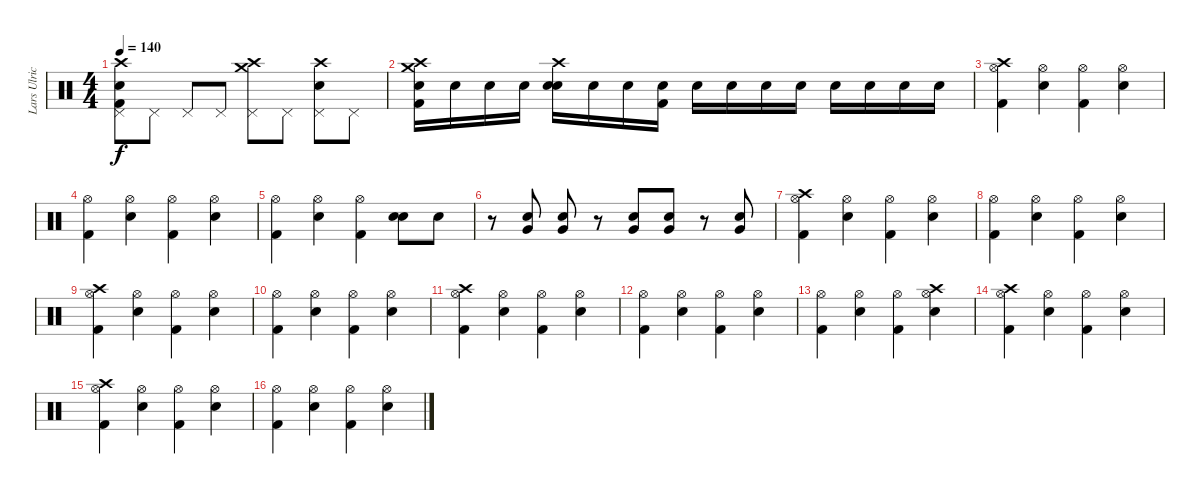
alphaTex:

\track ("Lars Ulrich (Drums)" "Lars Ulric") {instrument percussion}
\staff {score}
\articulation defaults
\ts (4 4)
\tempo 140
\clef neutral
\ks c
("Crash high (hit)" "Pedal Hi-Hat (hit)" "Snare (hit) 2" "Kick (hit) 2").8{dy f} "Pedal Hi-Hat (hit)".8 "Pedal Hi-Hat (hit)".8 "Pedal Hi-Hat (hit)".8 ("Crash medium (hit)" "Crash high (hit)" "Pedal Hi-Hat (hit)").8 "Pedal Hi-Hat (hit)".8 ("Crash high (hit)" "Pedal Hi-Hat (hit)" "Snare (hit) 2").8 "Pedal Hi-Hat (hit)".8 |
("Crash medium (hit)" "Crash high (hit)" "Snare (hit) 2" "Kick (hit) 2").16 "Snare (hit) 2".16 "Snare (hit) 2".16 "Snare (hit) 2".16 ("Crash high (hit)" "Snare (hit) 2" "Snare (hit) 2").16 "Snare (hit) 2".16 "Snare (hit) 2".16 ("Snare (hit) 2" "Kick (hit) 2").16 "Snare (hit) 2".16 "Snare (hit) 2".16 "Snare (hit) 2".16 "Snare (hit) 2".16 "Snare (hit) 2".16 "Snare (hit) 2".16 "Snare (hit) 2".16 "Snare (hit) 2".16 |
("Crash high (hit)" "Hi-Hat (open)" "Kick (hit) 2").4 ("Hi-Hat (open)" "Snare (hit) 2").4 ("Hi-Hat (open)" "Kick (hit) 2").4 ("Snare (hit) 2" "Hi-Hat (open)").4 |
("Hi-Hat (open)" "Kick (hit) 2").4 ("Snare (hit) 2" "Hi-Hat (open)").4 ("Hi-Hat (open)" "Kick (hit) 2").4 ("Snare (hit) 2" "Hi-Hat (open)").4 |
("Hi-Hat (open)" "Kick (hit) 2").4 ("Snare (hit) 2" "Hi-Hat (open)").4 ("Hi-Hat (open)" "Kick (hit) 2").4 ("Snare (hit) 2" "Snare (hit) 2").8 "Snare (hit) 2".8 |
r.8 ("Very Low Tom (hit)" "Snare (hit) 2").8 ("Very Low Tom (hit)" "Snare (hit) 2").8 r.8 ("Very Low Tom (hit)" "Snare (hit) 2").8 ("Very Low Tom (hit)" "Snare (hit) 2").8 r.8 ("Very Low Tom (hit)" "Snare (hit) 2").8 |
("Crash high (hit)" "Hi-Hat (open)" "Kick (hit) 2").4 ("Snare (hit) 2" "Hi-Hat (open)").4 ("Hi-Hat (open)" "Kick (hit) 2").4 ("Snare (hit) 2" "Hi-Hat (open)").4 |
("Hi-Hat (open)" "Kick (hit) 2").4 ("Snare (hit) 2" "Hi-Hat (open)").4 ("Hi-Hat (open)" "Kick (hit) 2").4 ("Snare (hit) 2" "Hi-Hat (open)").4 |
("Crash high (hit)" "Hi-Hat (open)" "Kick (hit) 2").4 ("Snare (hit) 2" "Hi-Hat (open)").4 ("Hi-Hat (open)" "Kick (hit) 2").4 ("Snare (hit) 2" "Hi-Hat (open)").4 |
("Hi-Hat (open)" "Kick (hit) 2").4 ("Snare (hit) 2" "Hi-Hat (open)").4 ("Hi-Hat (open)" "Kick (hit) 2").4 ("Snare (hit) 2" "Hi-Hat (open)").4 |
("Crash high (hit)" "Hi-Hat (open)" "Kick (hit) 2").4 ("Snare (hit) 2" "Hi-Hat (open)").4 ("Hi-Hat (open)" "Kick (hit) 2").4 ("Snare (hit) 2" "Hi-Hat (open)").4 |
("Hi-Hat (open)" "Kick (hit) 2").4 ("Snare (hit) 2" "Hi-Hat (open)").4 ("Hi-Hat (open)" "Kick (hit) 2").4 ("Snare (hit) 2" "Hi-Hat (open)").4 |
("Hi-Hat (open)" "Kick (hit) 2").4 ("Snare (hit) 2" "Hi-Hat (open)").4 ("Hi-Hat (open)" "Kick (hit) 2").4 ("Crash high (hit)" "Snare (hit) 2" "Hi-Hat (open)").4 |
("Crash high (hit)" "Hi-Hat (open)" "Kick (hit) 2").4 ("Snare (hit) 2" "Hi-Hat (open)").4 ("Hi-Hat (open)" "Kick (hit) 2").4 ("Snare (hit) 2" "Hi-Hat (open)").4 |
("Crash high (hit)" "Hi-Hat (open)" "Kick (hit) 2").4 ("Snare (hit) 2" "Hi-Hat (open)").4 ("Hi-Hat (open)" "Kick (hit) 2").4 ("Snare (hit) 2" "Hi-Hat (open)").4 |
("Hi-Hat (open)" "Kick (hit) 2").4 ("Snare (hit) 2" "Hi-Hat (open)").4 ("Hi-Hat (open)" "Kick (hit) 2").4 ("Snare (hit) 2" "Hi-Hat (open)").4
